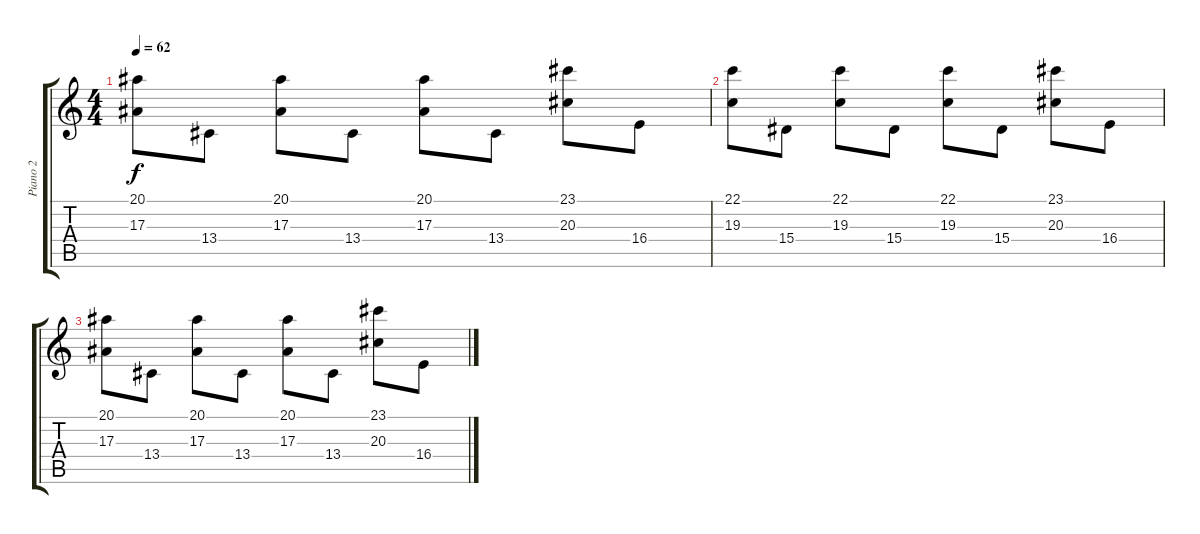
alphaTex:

\track ("Piano 2" "Piano 2") {instrument brightacousticpiano}
\staff {score tabs}
\tuning (D4 A3 F3 C3 G2 C2) {hide}
\ts (4 4)
\tempo 62
\clef g2
\ks c
(20.1 17.3).8{dy f} 13.4.8 (20.1 17.3).8 13.4.8 (20.1 17.3).8 13.4.8 (23.1 20.3).8 16.4.8 |
(22.1 19.3).8 15.4.8 (22.1 19.3).8 15.4.8 (22.1 19.3).8 15.4.8 (23.1 20.3).8 16.4.8 |
(20.1 17.3).8 13.4.8 (20.1 17.3).8 13.4.8 (20.1 17.3).8 13.4.8 (23.1 20.3).8 16.4.8
